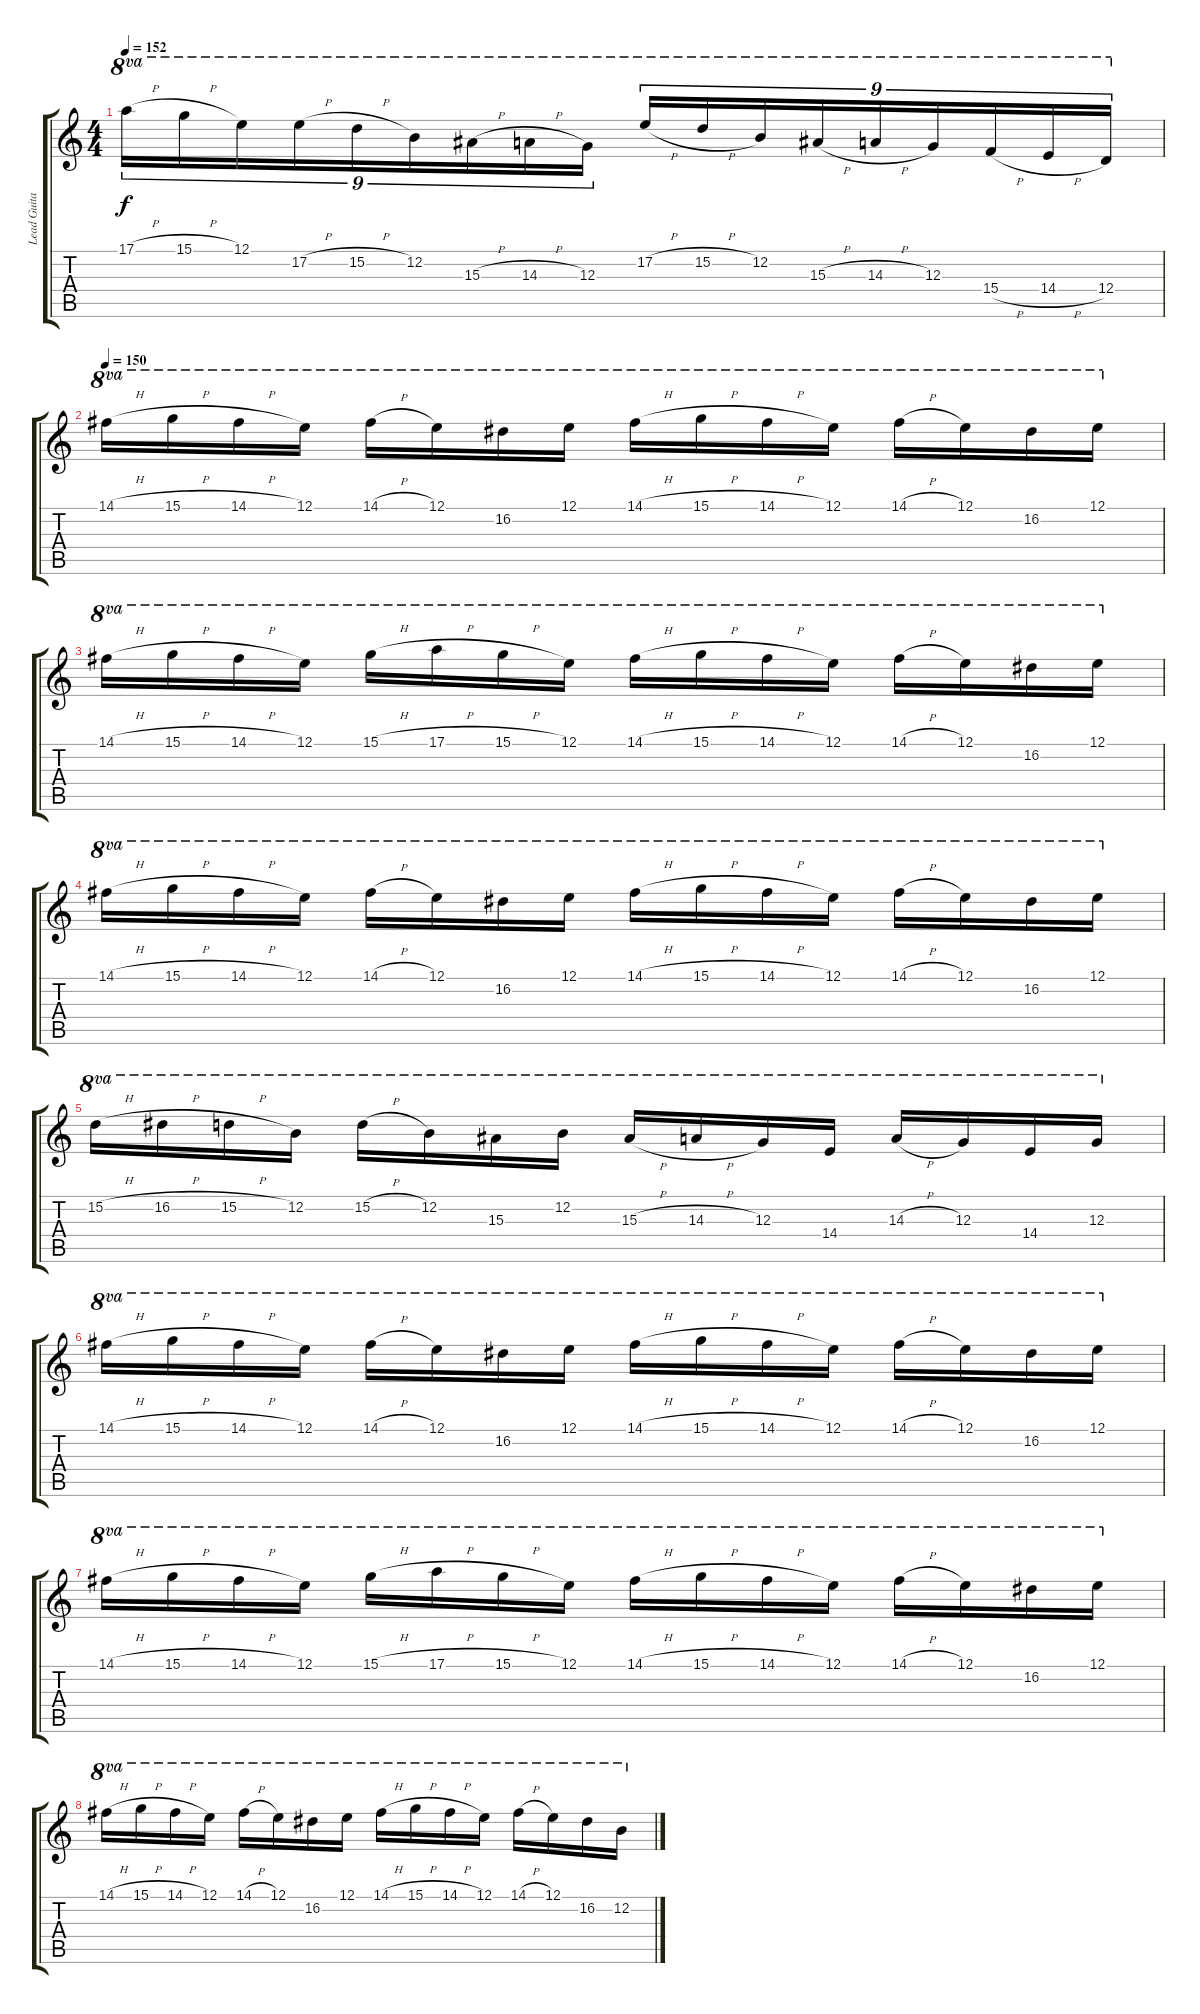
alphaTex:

\track ("Lead Guitar (Mustaine)" "Lead Guita") {instrument distortionguitar}
\staff {score tabs}
\tuning (E4 B3 G3 D3 A2 E2) {hide}
\ts (4 4)
\tempo 152
\clef g2
\ks c
17.1{h}.16{tu (9 8) ot 8va dy f} 15.1{h}.16{tu (9 8) ot 8va} 12.1.16{tu (9 8) ot 8va} 17.2{h}.16{tu (9 8) ot 8va} 15.2{h}.16{tu (9 8) ot 8va} 12.2.16{tu (9 8) ot 8va} 15.3{h}.16{tu (9 8) ot 8va} 14.3{h}.16{tu (9 8) ot 8va} 12.3.16{tu (9 8) ot 8va} 17.2{h}.16{tu (9 8) ot 8va} 15.2{h}.16{tu (9 8) ot 8va} 12.2.16{tu (9 8) ot 8va} 15.3{h}.16{tu (9 8) ot 8va} 14.3{h}.16{tu (9 8) ot 8va} 12.3.16{tu (9 8) ot 8va} 15.4{h}.16{tu (9 8) ot 8va} 14.4{h}.16{tu (9 8) ot 8va} 12.4.16{tu (9 8) ot 8va} |
\tempo 150
14.1{h}.16{ot 8va} 15.1{h}.16{ot 8va} 14.1{h}.16{ot 8va} 12.1.16{ot 8va} 14.1{h}.16{ot 8va} 12.1.16{ot 8va} 16.2.16{ot 8va} 12.1.16{ot 8va} 14.1{h}.16{ot 8va} 15.1{h}.16{ot 8va} 14.1{h}.16{ot 8va} 12.1.16{ot 8va} 14.1{h}.16{ot 8va} 12.1.16{ot 8va} 16.2.16{ot 8va} 12.1.16{ot 8va} |
14.1{h}.16{ot 8va} 15.1{h}.16{ot 8va} 14.1{h}.16{ot 8va} 12.1.16{ot 8va} 15.1{h}.16{ot 8va} 17.1{h}.16{ot 8va} 15.1{h}.16{ot 8va} 12.1.16{ot 8va} 14.1{h}.16{ot 8va} 15.1{h}.16{ot 8va} 14.1{h}.16{ot 8va} 12.1.16{ot 8va} 14.1{h}.16{ot 8va} 12.1.16{ot 8va} 16.2.16{ot 8va} 12.1.16{ot 8va} |
14.1{h}.16{ot 8va} 15.1{h}.16{ot 8va} 14.1{h}.16{ot 8va} 12.1.16{ot 8va} 14.1{h}.16{ot 8va} 12.1.16{ot 8va} 16.2.16{ot 8va} 12.1.16{ot 8va} 14.1{h}.16{ot 8va} 15.1{h}.16{ot 8va} 14.1{h}.16{ot 8va} 12.1.16{ot 8va} 14.1{h}.16{ot 8va} 12.1.16{ot 8va} 16.2.16{ot 8va} 12.1.16{ot 8va} |
15.2{h}.16{ot 8va} 16.2{h}.16{ot 8va} 15.2{h}.16{ot 8va} 12.2.16{ot 8va} 15.2{h}.16{ot 8va} 12.2.16{ot 8va} 15.3.16{ot 8va} 12.2.16{ot 8va} 15.3{h}.16{ot 8va} 14.3{h}.16{ot 8va} 12.3.16{ot 8va} 14.4.16{ot 8va} 14.3{h}.16{ot 8va} 12.3.16{ot 8va} 14.4.16{ot 8va} 12.3.16{ot 8va} |
14.1{h}.16{ot 8va} 15.1{h}.16{ot 8va} 14.1{h}.16{ot 8va} 12.1.16{ot 8va} 14.1{h}.16{ot 8va} 12.1.16{ot 8va} 16.2.16{ot 8va} 12.1.16{ot 8va} 14.1{h}.16{ot 8va} 15.1{h}.16{ot 8va} 14.1{h}.16{ot 8va} 12.1.16{ot 8va} 14.1{h}.16{ot 8va} 12.1.16{ot 8va} 16.2.16{ot 8va} 12.1.16{ot 8va} |
14.1{h}.16{ot 8va} 15.1{h}.16{ot 8va} 14.1{h}.16{ot 8va} 12.1.16{ot 8va} 15.1{h}.16{ot 8va} 17.1{h}.16{ot 8va} 15.1{h}.16{ot 8va} 12.1.16{ot 8va} 14.1{h}.16{ot 8va} 15.1{h}.16{ot 8va} 14.1{h}.16{ot 8va} 12.1.16{ot 8va} 14.1{h}.16{ot 8va} 12.1.16{ot 8va} 16.2.16{ot 8va} 12.1.16{ot 8va} |
14.1{h}.16{ot 8va} 15.1{h}.16{ot 8va} 14.1{h}.16{ot 8va} 12.1.16{ot 8va} 14.1{h}.16{ot 8va} 12.1.16{ot 8va} 16.2.16{ot 8va} 12.1.16{ot 8va} 14.1{h}.16{ot 8va} 15.1{h}.16{ot 8va} 14.1{h}.16{ot 8va} 12.1.16{ot 8va} 14.1{h}.16{ot 8va} 12.1.16{ot 8va} 16.2.16{ot 8va} 12.2.16{ot 8va}
